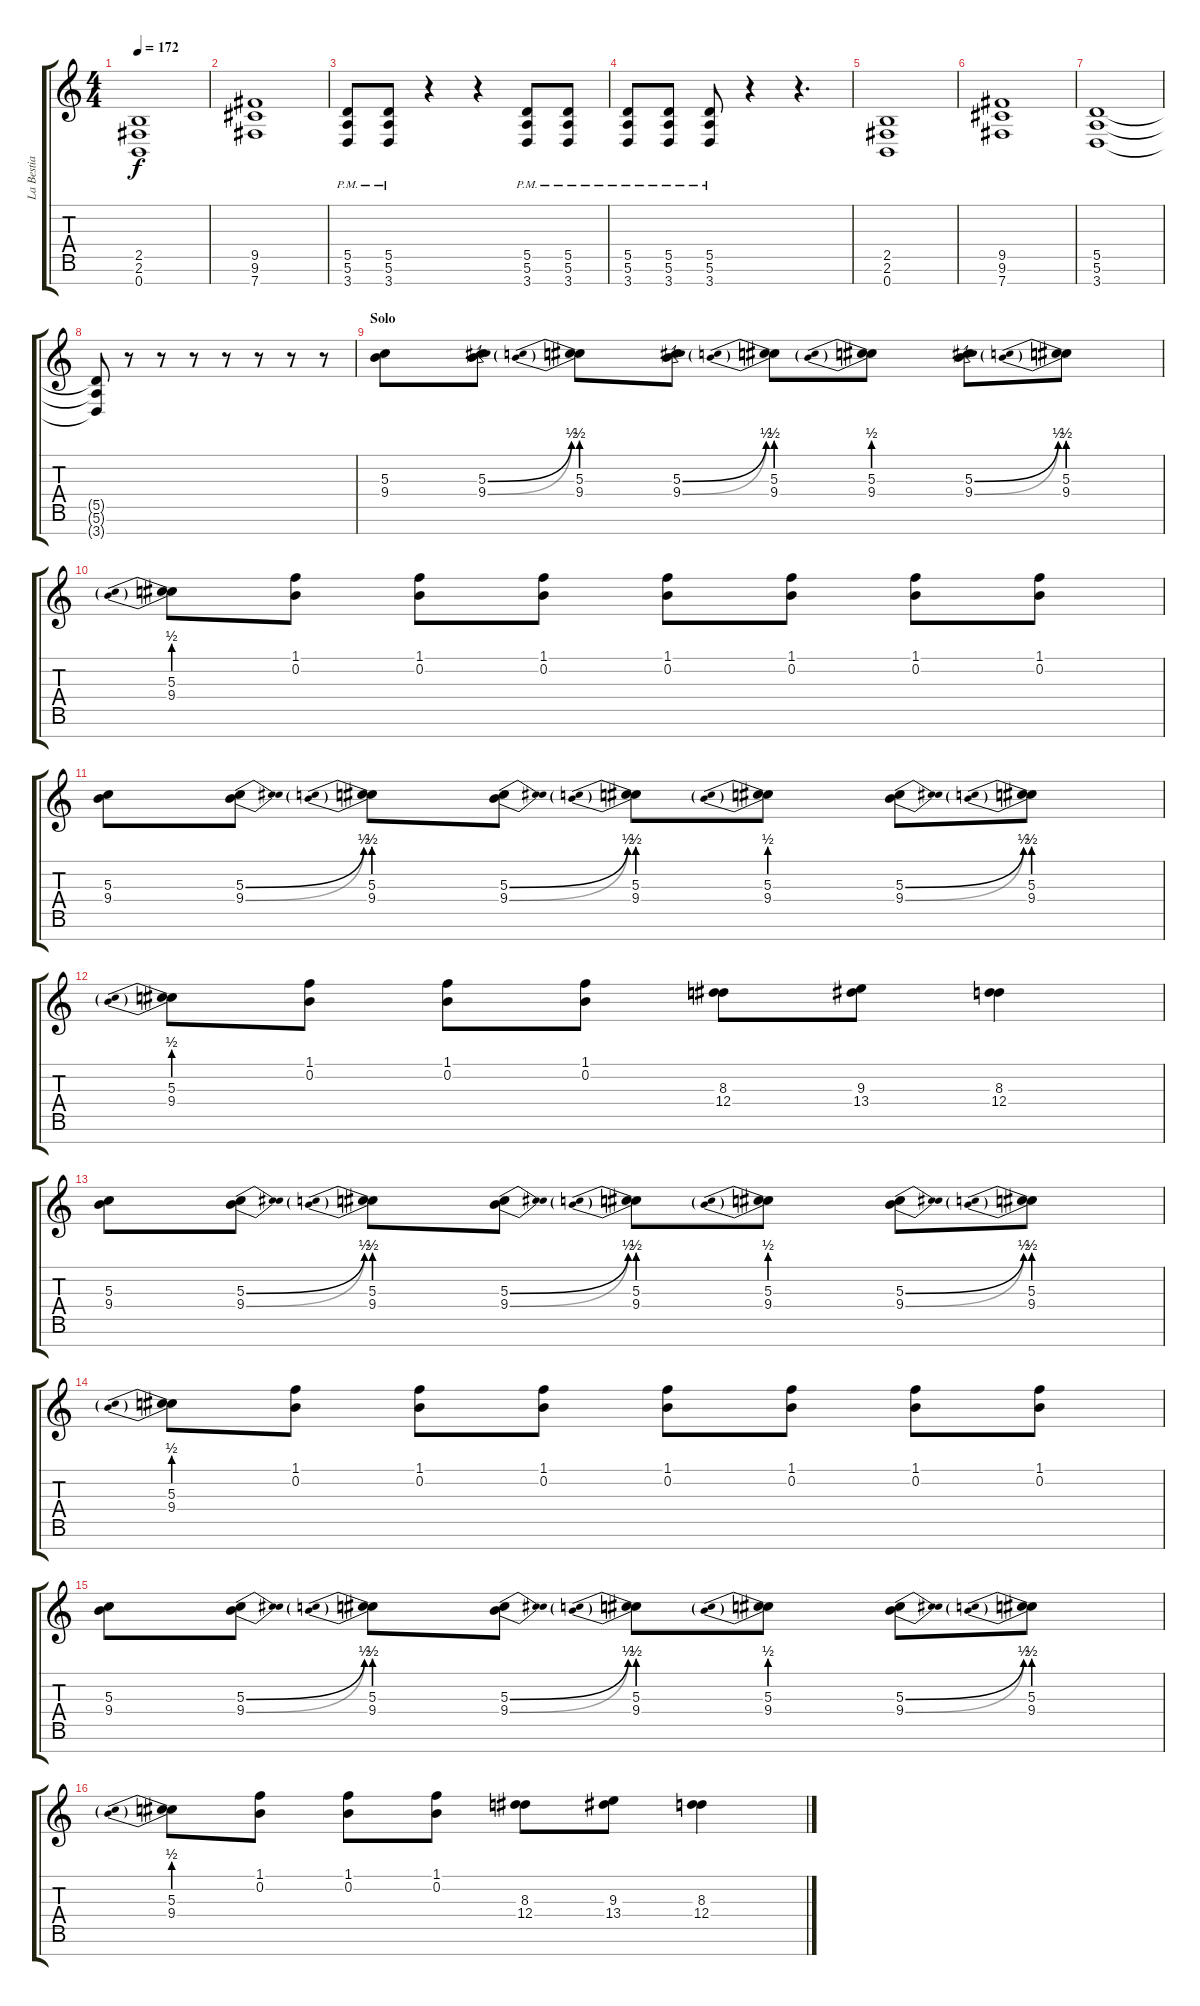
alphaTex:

\track ("La Bestia Assatanata (Guitar)" "La Bestia ") {instrument overdrivenguitar}
\staff {score tabs}
\tuning (E4 B3 G3 D3 A2 E2 B1) {hide}
\ts (4 4)
\tempo 172
\clef g2
\ks c
(2.5 2.6 0.7).1{dy f} |
(9.5 9.6 7.7).1 |
(5.5{pm} 5.6{pm} 3.7{pm}).8 (5.5{pm} 5.6{pm} 3.7{pm}).8 r.4 r.4 (5.5{pm} 5.6{pm} 3.7{pm}).8 (5.5{pm} 5.6{pm} 3.7{pm}).8 |
(5.5{pm} 5.6{pm} 3.7{pm}).8 (5.5{pm} 5.6{pm} 3.7{pm}).8 (5.5{pm} 5.6{pm} 3.7{pm}).8 r.4 r.4{d} |
(2.5 2.6 0.7).1 |
(9.5 9.6 7.7).1 |
(5.5 5.6 3.7).1 |
(5.5{t} 5.6{t} 3.7{t}).8 r.8 r.8 r.8 r.8 r.8 r.8 r.8 |
\section ("" "Solo")
(5.3 9.4).8 (5.3{be (bend 0 0 60 2)} 9.4{be (bend 0 0 60 2)}).8 (5.3{be (prebend 0 2 60 2)} 9.4{be (prebend 0 2 60 2)}).8 (5.3{be (bend 0 0 60 2)} 9.4{be (bend 0 0 60 2)}).8 (5.3{be (prebend 0 2 60 2)} 9.4{be (prebend 0 2 60 2)}).8 (5.3{be (prebend 0 2 60 2)} 9.4{be (prebend 0 2 60 2)}).8 (5.3{be (bend 0 0 60 2)} 9.4{be (bend 0 0 60 2)}).8 (5.3{be (prebend 0 2 60 2)} 9.4{be (prebend 0 2 60 2)}).8 |
(5.3{be (prebend 0 2 60 2)} 9.4{be (prebend 0 2 60 2)}).8 (1.1 0.2).8{instrument guitarharmonics} (1.1 0.2).8 (1.1 0.2).8 (1.1 0.2).8 (1.1 0.2).8 (1.1 0.2).8 (1.1 0.2).8 |
(5.3 9.4).8{instrument overdrivenguitar} (5.3{be (bend 0 0 60 2)} 9.4{be (bend 0 0 60 2)}).8 (5.3{be (prebend 0 2 60 2)} 9.4{be (prebend 0 2 60 2)}).8 (5.3{be (bend 0 0 60 2)} 9.4{be (bend 0 0 60 2)}).8 (5.3{be (prebend 0 2 60 2)} 9.4{be (prebend 0 2 60 2)}).8 (5.3{be (prebend 0 2 60 2)} 9.4{be (prebend 0 2 60 2)}).8 (5.3{be (bend 0 0 60 2)} 9.4{be (bend 0 0 60 2)}).8 (5.3{be (prebend 0 2 60 2)} 9.4{be (prebend 0 2 60 2)}).8 |
(5.3{be (prebend 0 2 60 2)} 9.4{be (prebend 0 2 60 2)}).8 (1.1 0.2).8{instrument guitarharmonics} (1.1 0.2).8 (1.1 0.2).8 (8.3 12.4).8{instrument overdrivenguitar} (9.3 13.4).8 (8.3 12.4).4 |
(5.3 9.4).8 (5.3{be (bend 0 0 60 2)} 9.4{be (bend 0 0 60 2)}).8 (5.3{be (prebend 0 2 60 2)} 9.4{be (prebend 0 2 60 2)}).8 (5.3{be (bend 0 0 60 2)} 9.4{be (bend 0 0 60 2)}).8 (5.3{be (prebend 0 2 60 2)} 9.4{be (prebend 0 2 60 2)}).8 (5.3{be (prebend 0 2 60 2)} 9.4{be (prebend 0 2 60 2)}).8 (5.3{be (bend 0 0 60 2)} 9.4{be (bend 0 0 60 2)}).8 (5.3{be (prebend 0 2 60 2)} 9.4{be (prebend 0 2 60 2)}).8 |
(5.3{be (prebend 0 2 60 2)} 9.4{be (prebend 0 2 60 2)}).8 (1.1 0.2).8{instrument guitarharmonics} (1.1 0.2).8 (1.1 0.2).8 (1.1 0.2).8 (1.1 0.2).8 (1.1 0.2).8 (1.1 0.2).8 |
(5.3 9.4).8{instrument overdrivenguitar} (5.3{be (bend 0 0 60 2)} 9.4{be (bend 0 0 60 2)}).8 (5.3{be (prebend 0 2 60 2)} 9.4{be (prebend 0 2 60 2)}).8 (5.3{be (bend 0 0 60 2)} 9.4{be (bend 0 0 60 2)}).8 (5.3{be (prebend 0 2 60 2)} 9.4{be (prebend 0 2 60 2)}).8 (5.3{be (prebend 0 2 60 2)} 9.4{be (prebend 0 2 60 2)}).8 (5.3{be (bend 0 0 60 2)} 9.4{be (bend 0 0 60 2)}).8 (5.3{be (prebend 0 2 60 2)} 9.4{be (prebend 0 2 60 2)}).8 |
(5.3{be (prebend 0 2 60 2)} 9.4{be (prebend 0 2 60 2)}).8 (1.1 0.2).8{instrument guitarharmonics} (1.1 0.2).8 (1.1 0.2).8 (8.3 12.4).8{instrument overdrivenguitar} (9.3 13.4).8 (8.3 12.4).4
